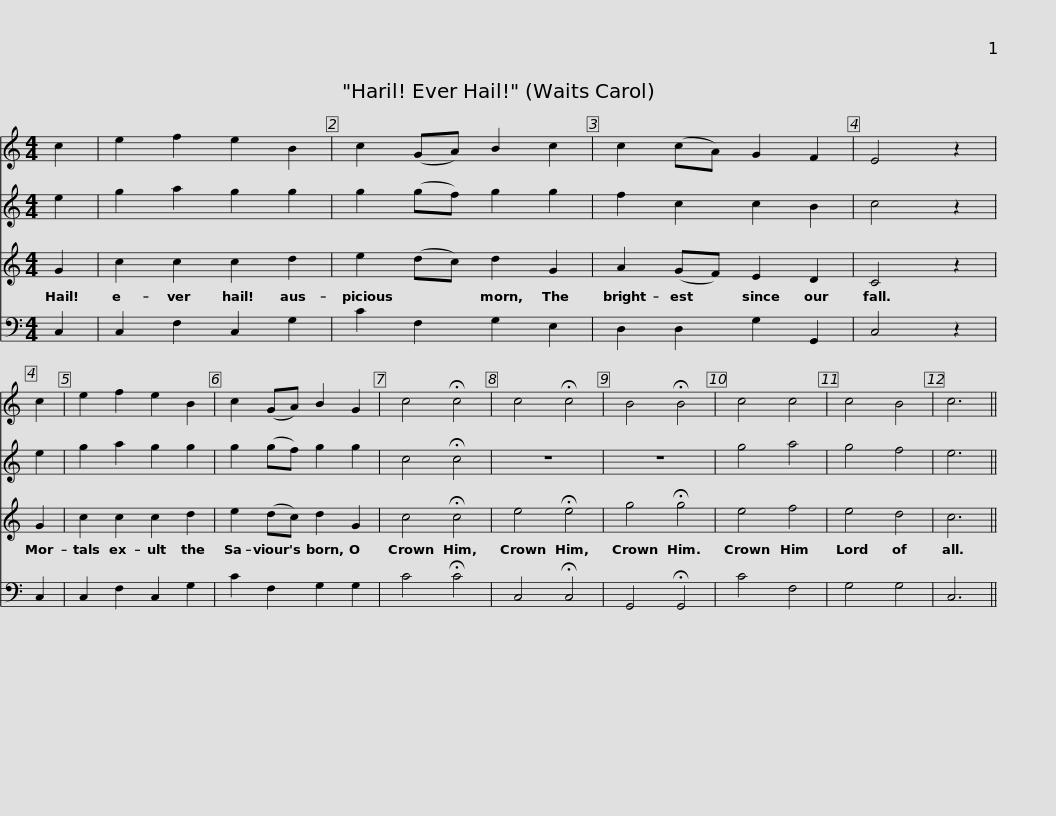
X:1
%%score 1 2 3 4
L:1/8
M:4/4
I:linebreak $
K:C
V:1 treble
V:2 treble
V:3 treble
V:4 bass
V:1
 c2 | e2 f2 e2 B2 | c2 (GA) B2 c2 | c2 (cA) G2 F2 | E4 z2 | %5
 c2 | e2 f2 e2 B2 |$ c2 (GA) B2 G2 | c4 !fermata!c4 | c4 !fermata!c4 | %10
 B4 !fermata!B4 | c4 c4 | c4 B4 | c6 || %14
V:2
 e2 | g2 a2 g2 g2 | g2 (gf) g2 g2 | f2 c2 c2 B2 | c4 z2 | %5
 e2 | g2 a2 g2 g2 |$ g2 (gf) g2 g2 | c4 !fermata!c4 | z8 | %10
 z8 | g4 a4 | g4 f4 | e6 || %14
V:3
 G2 | c2 c2 c2 d2 | e2 (dc) d2 G2 | A2 (GF) E2 D2 | C4 z2 | %5
 G2 | c2 c2 c2 d2 |$ e2 (dc) d2 G2 | c4 !fermata!c4 | e4 !fermata!e4 | %10
 g4 !fermata!g4 | e4 f4 | e4 d4 | c6 || %14
V:4
 C,2 | C,2 F,2 C,2 G,2 | C2 F,2 G,2 E,2 | D,2 D,2 G,2 G,,2 | C,4 z2 | %5
 C,2 | C,2 F,2 C,2 G,2 |$ C2 F,2 G,2 G,2 | C4 !fermata!C4 | C,4 !fermata!C,4 | %10
 G,,4 !fermata!G,,4 | C4 F,4 | G,4 G,4 | C,6 || %14
